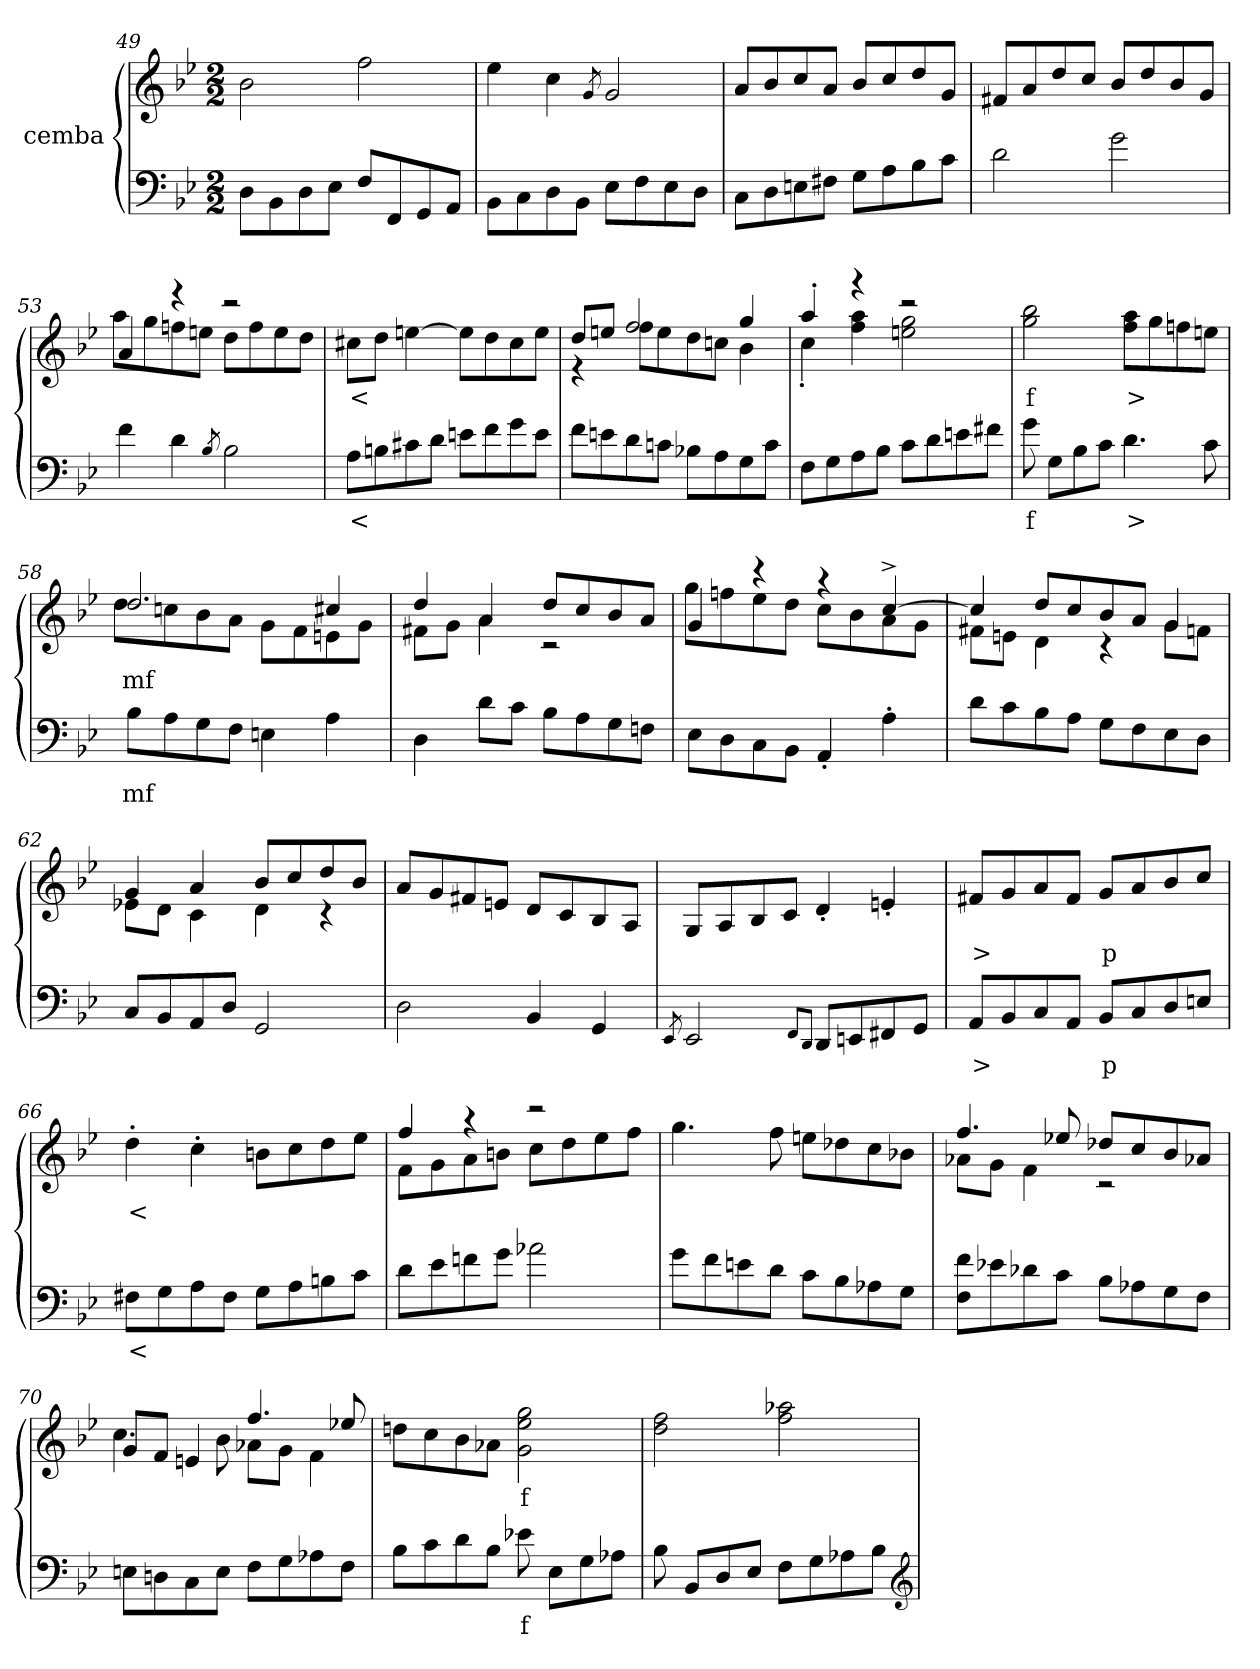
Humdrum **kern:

**kern	**text	**kern	**text
*part2	*part2	*part1	*part1
*staff2	*staff2	*staff1	*staff1
*I"cemba	*	*I"cemba	*
*clefF4	*	*clefG2	*
*k[b-e-]	*	*k[b-e-]	*
*g:	*	*g:	*
*M2/2	*	*M2/2	*
=49	=49	=49	=49
8D\L	.	2b-\	.
8BB-\	.	.	.
8D\	.	.	.
8E-\J	.	.	.
8F/L	.	2ff\	.
8FF/	.	.	.
8GG/	.	.	.
8AA/J	.	.	.
=50	=50	=50	=50
8BB-\L	.	4ee-\	.
8C\	.	.	.
8D\	.	4cc\	.
8BB-\J	.	.	.
.	.	8qg/	.
8E-\L	.	2g/	.
8F\	.	.	.
8E-\	.	.	.
8D\J	.	.	.
=51	=51	=51	=51
8C\L	.	8a/L	.
8D\	.	8b-/	.
8En\	.	8cc/	.
8F#X\J	.	8a/J	.
8G\L	.	8b-/L	.
8A\	.	8cc/	.
8B-\	.	8dd/	.
8c\J	.	8g/J	.
=52	=52	=52	=52
2d\	.	8f#X/L	.
.	.	8a/	.
.	.	8dd/	.
.	.	8cc/J	.
2g\	.	8b-/L	.
.	.	8dd/	.
.	.	8b-/	.
.	.	8g/J	.
=53	=53	=53	=53
*	*	*^	*
4f\	.	4a/	8aa\L	.
.	.	.	8gg\	.
4d\	.	4r	8ffn\	.
.	.	.	8een\J	.
8qB-/	.	.	.	.
2B-\	.	2r	8dd\L	.
.	.	.	8ff\	.
.	.	.	8ee\	.
.	.	.	8dd\J	.
*	*	*v	*v	*
=54	=54	=54	=54
8A\L	<	8cc#X\L	<
8Bn\	.	8dd\J	.
8c#X\	.	[4een\	.
8d\J	.	.	.
8en\L	.	8ee\L]	.
8f\	.	8dd\	.
8g\	.	8cc#\	.
8e\J	.	8ee\J	.
=55	=55	=55	=55
*	*	*^	*
8f\L	.	8dd/L	4r	.
8en\	.	8een/J	.	.
8d\	.	2ff/	8ff\L	.
8cn\J	.	.	8ee\	.
8B-X\L	.	.	8dd\	.
8A\	.	.	8ccn\J	.
8G\	.	4gg/	4b-\	.
8c\J	.	.	.	.
=56	=56	=56	=56	=56
8F\L	.	4aa'>/	4cc'>\	.
8G\	.	.	.	.
8A\	.	4r	4ff\ 4aa\	.
8B-\J	.	.	.	.
8c\L	.	2r	2een\ 2gg\	.
8d\	.	.	.	.
8en\	.	.	.	.
8f#X\J	.	.	.	.
*	*	*v	*v	*
=57	=57	=57	=57
8g\	f	2gg\ 2bb-\	f
8G\L	.	.	.
8B-\	.	.	.
8c\J	.	.	.
4.d\	>	8ff\ 8aa\L	>
.	.	8gg\	.
.	.	8ffn\	.
8c\	.	8een\J	.
=58	=58	=58	=58
*	*	*^	*
8B-\L	mf	2.dd/	8dd\L	mf
8A\	.	.	8ccn\	.
8G\	.	.	8b-\	.
8F\J	.	.	8a\J	.
4En\	.	.	8g\L	.
.	.	.	8f\	.
4A\	.	4cc#X/	8en\	.
.	.	.	8g\J	.
=59	=59	=59	=59	=59
4D\	.	4dd/	8f#X\L	.
.	.	.	8g\J	.
8d\L	.	4a/	4a\	.
8c\J	.	.	.	.
8B-\L	.	8dd/L	2r	.
8A\	.	8cc/	.	.
8G\	.	8b-/	.	.
8Fn\J	.	8a/J	.	.
=60	=60	=60	=60	=60
8E-\L	.	4g/	8gg\L	.
8D\	.	.	8ffn\	.
8C\	.	4r	8ee-\	.
8BB-\J	.	.	8dd\J	.
4AA'>/	.	4r	8cc\L	.
.	.	.	8b-\	.
4A'>\	.	[4cc^>/	8a\	.
.	.	.	8g\J	.
=61	=61	=61	=61	=61
8d\L	.	4cc/]	8f#X\L	.
8c\	.	.	8en\J	.
8B-\	.	8dd/L	4d\	.
8A\J	.	8cc/	.	.
8G\L	.	8b-/	4r	.
8F\	.	8a/J	.	.
8E-\	.	4g/	8g\L	.
8D\J	.	.	8fn\J	.
=62	=62	=62	=62	=62
8C/L	.	4g/	8e-X\L	.
8BB-/	.	.	8d\J	.
8AA/	.	4a/	4c\	.
8D/J	.	.	.	.
2GG/	.	8b-/L	4d\	.
.	.	8cc/	.	.
.	.	8dd/	4r	.
.	.	8b-/J	.	.
*	*	*v	*v	*
=63	=63	=63	=63
2D\	.	8a/L	.
.	.	8g/	.
.	.	8f#X/	.
.	.	8en/J	.
4BB-/	.	8d/L	.
.	.	8c/	.
4GG/	.	8B-/	.
.	.	8A/J	.
=64	=64	=64	=64
8qEE-/	.	.	.
2EE-/	.	8G/L	.
.	.	8A/	.
.	.	8B-/	.
.	.	8c/J	.
8qFF/L	.	.	.
8qDD/J	.	.	.
8DD/L	.	4d'>/	.
8EEn/	.	.	.
8FF#X/	.	4en'>/	.
8GG/J	.	.	.
=65	=65	=65	=65
8AA/L	>	8f#X/L	>
8BB-/	.	8g/	.
8C/	.	8a/	.
8AA/J	.	8f#/J	.
8BB-/L	p	8g/L	p
8C/	.	8a/	.
8D/	.	8b-/	.
8En/J	.	8cc/J	.
=66	=66	=66	=66
8F#X\L	<	4dd'>\	<
8G\	.	.	.
8A\	.	4cc'>\	.
8F#\J	.	.	.
8G\L	.	8bn\L	.
8A\	.	8cc\	.
8Bn\	.	8dd\	.
8c\J	.	8ee-\J	.
=67	=67	=67	=67
*	*	*^	*
8d\L	.	4ff/	8f\L	.
8e-\	.	.	8g\	.
8fn\	.	4r	8a\	.
8g\J	.	.	8bn\J	.
2a-X\	.	2r	8cc\L	.
.	.	.	8dd\	.
.	.	.	8ee-\	.
.	.	.	8ff\J	.
*	*	*v	*v	*
=68	=68	=68	=68
8g\L	.	4.gg\	.
8f\	.	.	.
8en\	.	.	.
8d\J	.	8ff\	.
8c\L	.	8een\L	.
8B-\	.	8dd-X\	.
8A-X\	.	8cc\	.
8G\J	.	8b-X\J	.
=69	=69	=69	=69
*	*	*^	*
8F\ 8f\L	.	4.ff/	8a-\L	.
8e-X\	.	.	8g\J	.
8d-X\	.	.	4f\	.
8c\J	.	8ee-X/	.	.
8B-\L	.	8dd-X/L	2r	.
8A-X\	.	8cc/	.	.
8G\	.	8b-/	.	.
8F\J	.	8a-X/J	.	.
=70	=70	=70	=70	=70
8En\L	.	8g/L	4.cc\	.
8Dn\	.	8f/J	.	.
8C\	.	4en/	.	.
8E\J	.	.	8b-\	.
8F\L	.	4.ff/	8a-X\L	.
8G\	.	.	8g\J	.
8A-X\	.	.	4f\	.
8F\J	.	8ee-X/	.	.
*	*	*v	*v	*
=71	=71	=71	=71
8B-\L	.	8ddn\L	.
8c\	.	8cc\	.
8d\	.	8b-\	.
8B-\J	.	8a-X\J	.
8e-X\	f	2g\ 2ee-\ 2gg\	f
8E-\L	.	.	.
8G\	.	.	.
8A-X\J	.	.	.
=72	=72	=72	=72
8B-\	.	2dd\ 2ff\	.
8BB-/L	.	.	.
8D/	.	.	.
8E-/J	.	.	.
8F\L	.	2ff\ 2aa-X\	.
8G\	.	.	.
8A-X\	.	.	.
8B-\J	.	.	.
*clefG2	*	*	*
=	=	=	=
*-	*-	*-	*-
